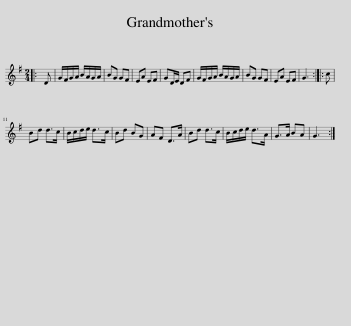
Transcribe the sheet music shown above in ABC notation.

X:1
L:1/8
M:2/4
I:linebreak $
K:G
V:1 treble
V:1
|: D | G/F/G/A/ B/A/G/A/ | BG GF | EA EF | GD/E/ DF | %5
 G/F/G/A/ B/A/G/A/ | BG GF | EA EF | G3 :: c |$ %10
 Bd d>c | B/c/d/e/ d>c | Bd BG | AF D>A | Bd d>c | %15
 B/c/d/e/ d>A | G>A BA | G3 :| %18
